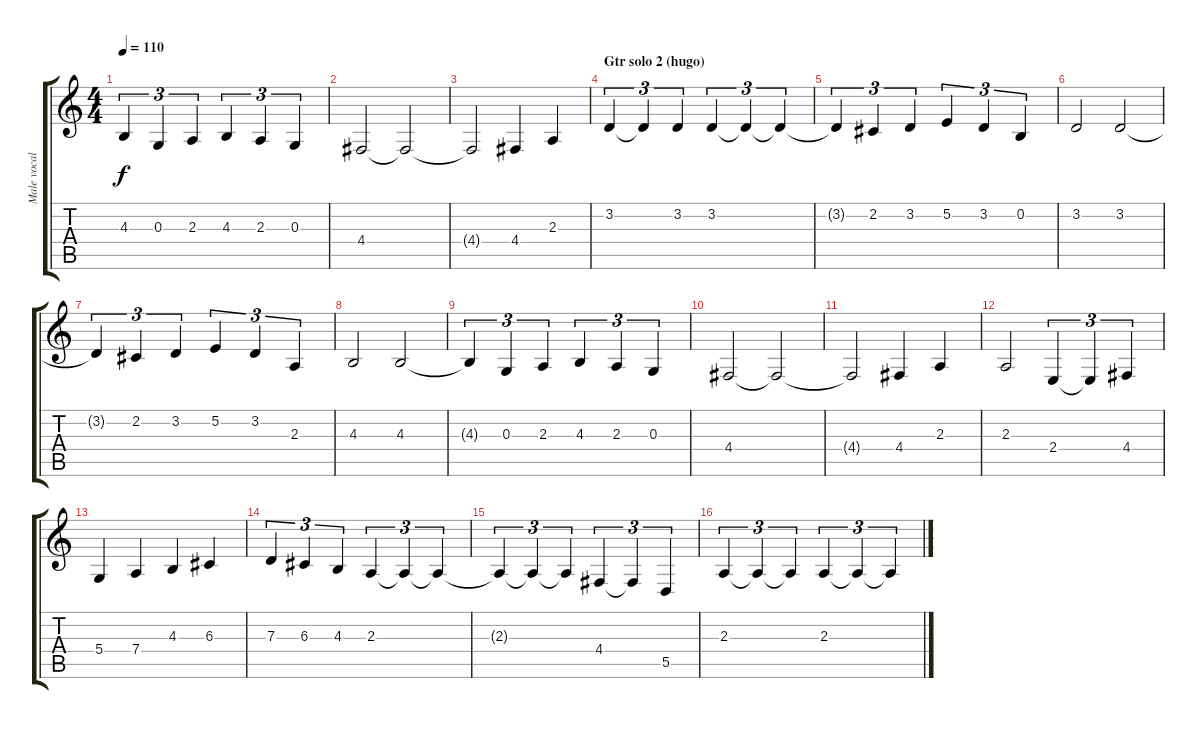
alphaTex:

\track ("Male vocals" "Male vocal") {instrument lead6voice}
\staff {score tabs}
\tuning (E4 B3 G3 D3 A2 E2) {hide}
\ts (4 4)
\tempo 110
\clef g2
\ks c
4.3{t}.4{tu (3 2) dy f} 0.3.4{tu (3 2)} 2.3.4{tu (3 2)} 4.3.4{tu (3 2)} 2.3.4{tu (3 2)} 0.3.4{tu (3 2)} |
4.4.2 4.4{t}.2 |
4.4{t}.2 4.4.4 2.3.4 |
\section ("" "Gtr solo 2 (hugo)")
3.2.4{tu (3 2)} 3.2{t}.4{tu (3 2)} 3.2.4{tu (3 2)} 3.2.4{tu (3 2)} 3.2{t}.4{tu (3 2)} 3.2{t}.4{tu (3 2)} |
3.2{t}.4{tu (3 2)} 2.2.4{tu (3 2)} 3.2.4{tu (3 2)} 5.2.4{tu (3 2)} 3.2.4{tu (3 2)} 0.2.4{tu (3 2)} |
3.2.2 3.2.2 |
3.2{t}.4{tu (3 2)} 2.2.4{tu (3 2)} 3.2.4{tu (3 2)} 5.2.4{tu (3 2)} 3.2.4{tu (3 2)} 2.3.4{tu (3 2)} |
4.3.2 4.3.2 |
4.3{t}.4{tu (3 2)} 0.3.4{tu (3 2)} 2.3.4{tu (3 2)} 4.3.4{tu (3 2)} 2.3.4{tu (3 2)} 0.3.4{tu (3 2)} |
4.4.2 4.4{t}.2 |
4.4{t}.2 4.4.4 2.3.4 |
2.3.2 2.4.4{tu (3 2)} 2.4{t}.4{tu (3 2)} 4.4.4{tu (3 2)} |
5.4.4 7.4.4 4.3.4 6.3.4 |
7.3.4{tu (3 2)} 6.3.4{tu (3 2)} 4.3.4{tu (3 2)} 2.3.4{tu (3 2)} 2.3{t}.4{tu (3 2)} 2.3{t}.4{tu (3 2)} |
2.3{t}.4{tu (3 2)} 2.3{t}.4{tu (3 2)} 2.3{t}.4{tu (3 2)} 4.4.4{tu (3 2)} 4.4{t}.4{tu (3 2)} 5.5.4{tu (3 2)} |
2.3.4{tu (3 2)} 2.3{t}.4{tu (3 2)} 2.3{t}.4{tu (3 2)} 2.3.4{tu (3 2)} 2.3{t}.4{tu (3 2)} 2.3{t}.4{tu (3 2)}
